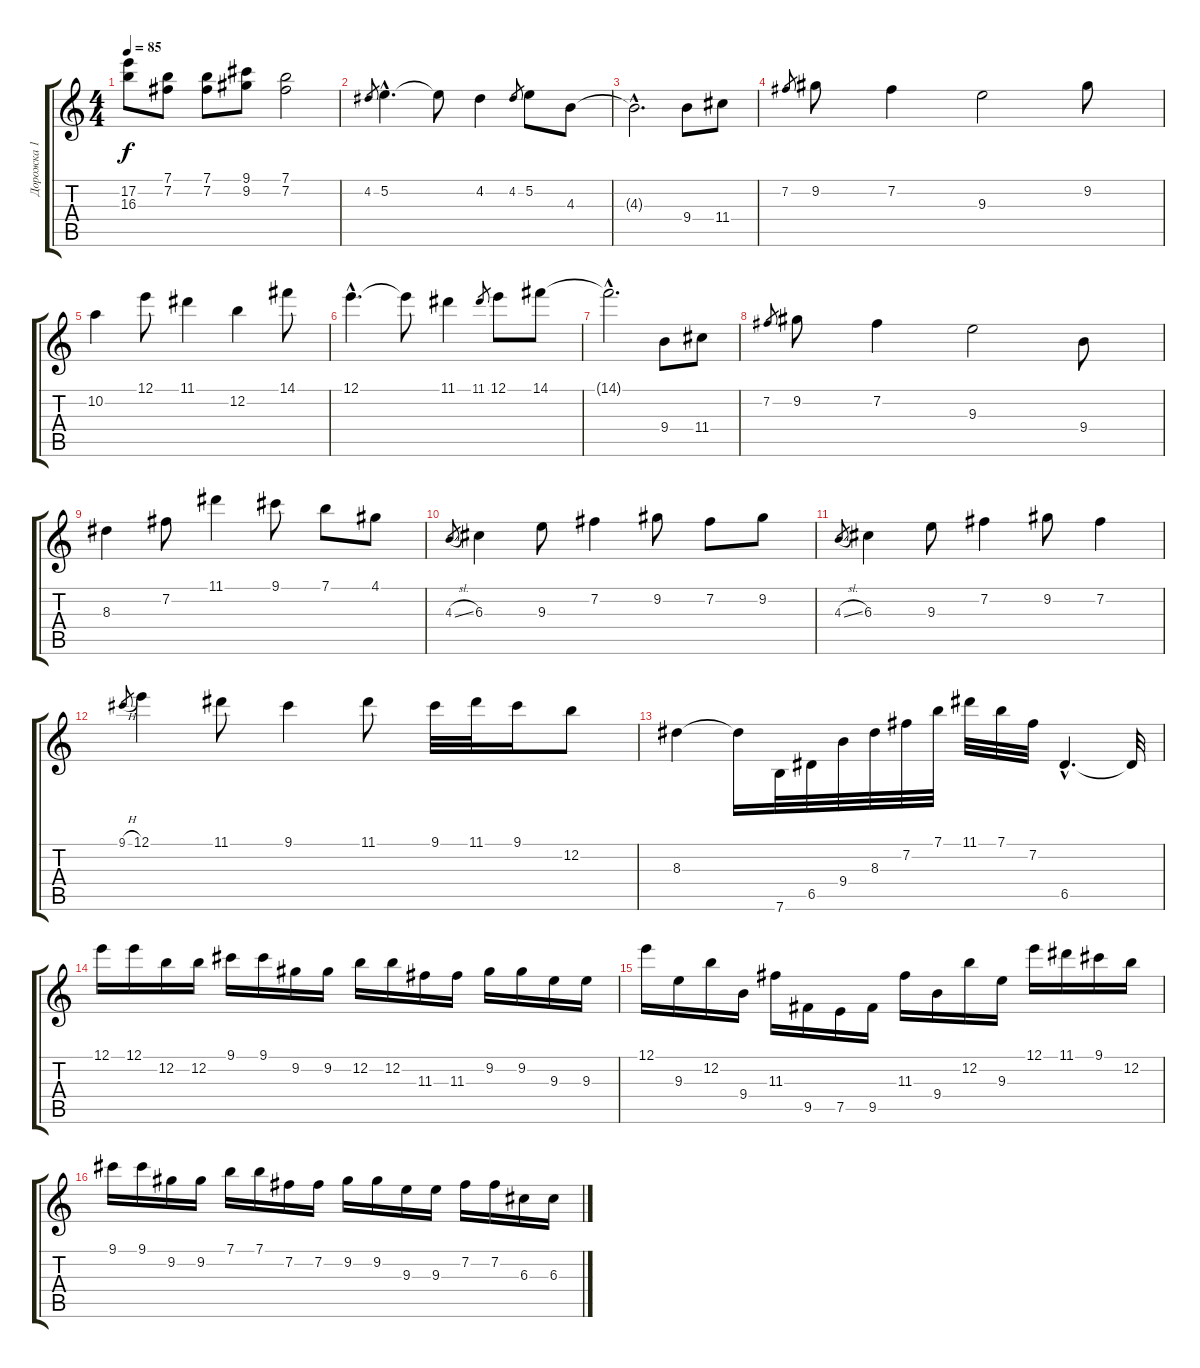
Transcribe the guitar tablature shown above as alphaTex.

\track ("Дорожка 1" "Дорожка 1") {instrument distortionguitar}
\staff {score tabs}
\tuning (E4 B3 G3 D3 A2 E2) {hide}
\ts (4 4)
\tempo 85
\clef g2
\ks c
(17.2{t} 16.3{t}).8{dy f} (7.1 7.2).8 (7.1 7.2).8 (9.1 9.2).8 (7.1 7.2).2 |
4.2.8{gr} 5.2{hac}.4{d} 5.2{t}.8 4.2.4 4.2.8{gr} 5.2.8 4.3.8 |
4.3{hac t}.2{d} 9.4.8 11.4.8 |
7.2.8{gr} 9.2.8 7.2.4 9.3.2 9.2.8 |
10.2.4 12.1.8 11.1.4 12.2.4 14.1.8 |
12.1{hac}.4{d} 12.1{t}.8 11.1.4 11.1.8{gr} 12.1.8 14.1.8 |
14.1{hac t}.2{d} 9.4.8 11.4.8 |
7.2.8{gr} 9.2.8 7.2.4 9.3.2 9.4.8 |
8.3.4 7.2.8 11.1.4 9.1.8 7.1.8 4.1.8 |
4.3{sl}.8{gr} 6.3.4 9.3.8 7.2.4 9.2.8 7.2.8 9.2.8 |
4.3{sl}.8{gr} 6.3.4 9.3.8 7.2.4 9.2.8 7.2.4 |
9.1{h}.8{gr} 12.1.4 11.1.8 9.1.4 11.1.8 9.1.32 11.1.32 9.1.16 12.2.8 |
8.3.4 8.3{t}.16 7.6.32 6.5.32 9.4.32 8.3.32 7.2.32 7.1.32 11.1.32 7.1.32 7.2.32 6.5{hac}.4{d} 6.5{t}.32 |
12.1.16 12.1.16 12.2.16 12.2.16 9.1.16 9.1.16 9.2.16 9.2.16 12.2.16 12.2.16 11.3.16 11.3.16 9.2.16 9.2.16 9.3.16 9.3.16 |
12.1.16 9.3.16 12.2.16 9.4.16 11.3.16 9.5.16 7.5.16 9.5.16 11.3.16 9.4.16 12.2.16 9.3.16 12.1.16 11.1.16 9.1.16 12.2.16 |
9.1.16 9.1.16 9.2.16 9.2.16 7.1.16 7.1.16 7.2.16 7.2.16 9.2.16 9.2.16 9.3.16 9.3.16 7.2.16 7.2.16 6.3.16 6.3.16
